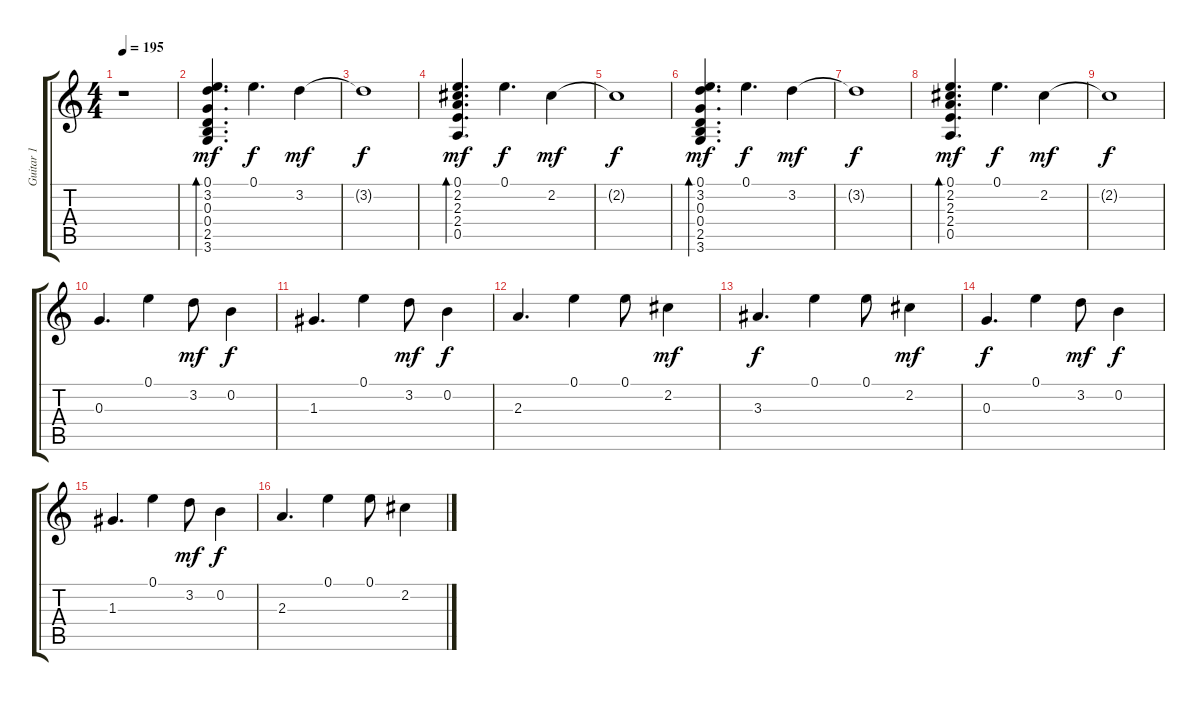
\track ("Guitar 1" "Guitar 1") {instrument acousticguitarsteel}
\staff {score tabs}
\tuning (E4 B3 G3 D3 A2 E2) {hide}
\ts (4 4)
\tempo 195
\clef g2
\ks c
r.1{dy mf} |
(0.1 3.2 0.3 0.4 2.5 3.6).4{d bd 120 instrument electricguitarclean} 0.1.4{d dy f} 3.2.4{dy mf} |
3.2{t}.1{dy f} |
(0.1 2.2 2.3 2.4 0.5).4{d bd 120 dy mf} 0.1.4{d dy f} 2.2.4{dy mf} |
2.2{t}.1{dy f} |
(0.1 3.2 0.3 0.4 2.5 3.6).4{d bd 120 dy mf instrument electricguitarclean} 0.1.4{d dy f} 3.2.4{dy mf} |
3.2{t}.1{dy f} |
(0.1 2.2 2.3 2.4 0.5).4{d bd 120 dy mf} 0.1.4{d dy f} 2.2.4{dy mf} |
2.2{t}.1{dy f} |
0.3.4{d balance 5 instrument acousticguitarnylon} 0.1.4 3.2.8{dy mf} 0.2.4{dy f} |
1.3.4{d} 0.1.4 3.2.8{dy mf} 0.2.4{dy f} |
2.3.4{d} 0.1.4 0.1.8 2.2.4{dy mf} |
3.3.4{d dy f} 0.1.4 0.1.8 2.2.4{dy mf} |
0.3.4{d dy f} 0.1.4 3.2.8{dy mf} 0.2.4{dy f} |
1.3.4{d} 0.1.4 3.2.8{dy mf} 0.2.4{dy f} |
2.3.4{d} 0.1.4 0.1.8 2.2.4
